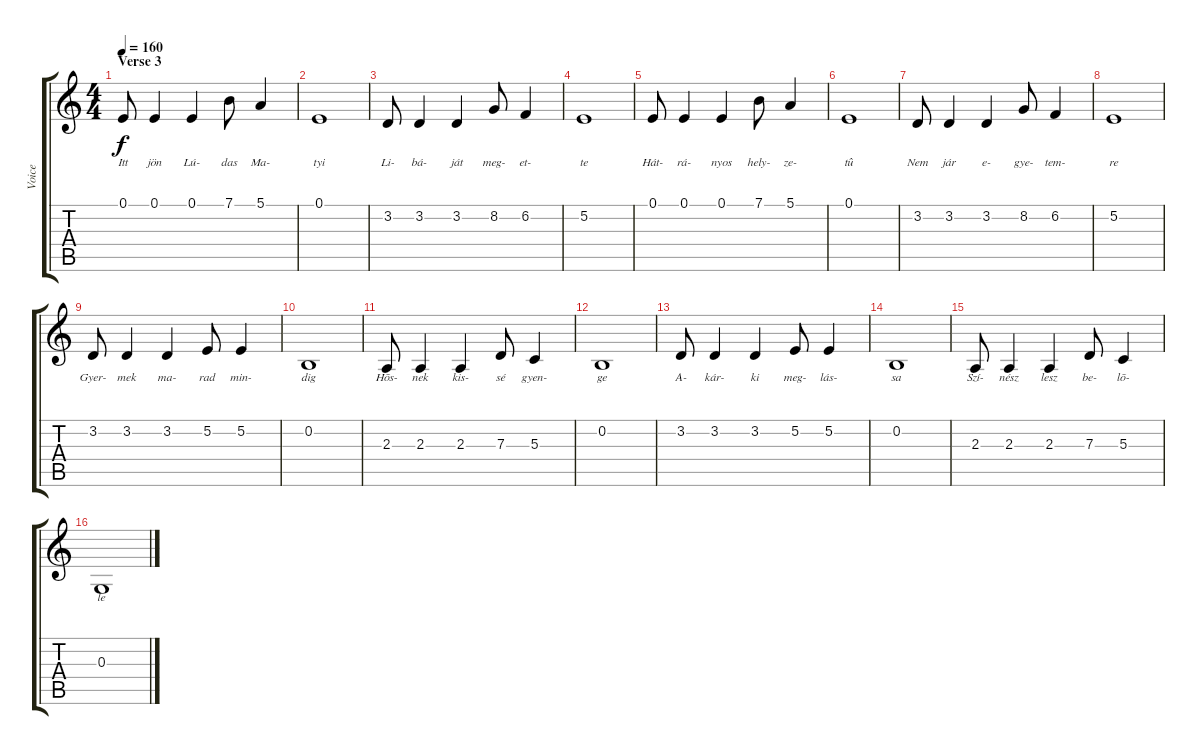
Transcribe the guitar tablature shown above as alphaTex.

\track ("Voice" "Voice") {instrument cello}
\staff {score tabs}
\tuning (E4 B3 G3 D3 A2 E2) {hide}
\ts (4 4)
\section ("" "Verse 3")
\tempo 160
\clef g2
\ks c
0.1.8{lyrics (0 "Itt") lyrics (1 "") lyrics (2 "") lyrics (3 "") lyrics (4 "") dy f} 0.1.4{lyrics (0 "jön") lyrics (1 "") lyrics (2 "") lyrics (3 "") lyrics (4 "")} 0.1.4{lyrics (0 "Lú-") lyrics (1 "") lyrics (2 "") lyrics (3 "") lyrics (4 "")} 7.1.8{lyrics (0 "das") lyrics (1 "") lyrics (2 "") lyrics (3 "") lyrics (4 "")} 5.1.4{lyrics (0 "Ma-") lyrics (1 "") lyrics (2 "") lyrics (3 "") lyrics (4 "")} |
0.1.1{lyrics (0 "tyi") lyrics (1 "") lyrics (2 "") lyrics (3 "") lyrics (4 "")} |
3.2.8{lyrics (0 "Li-") lyrics (1 "") lyrics (2 "") lyrics (3 "") lyrics (4 "")} 3.2.4{lyrics (0 "bá-") lyrics (1 "") lyrics (2 "") lyrics (3 "") lyrics (4 "")} 3.2.4{lyrics (0 "ját") lyrics (1 "") lyrics (2 "") lyrics (3 "") lyrics (4 "")} 8.2.8{lyrics (0 "meg-") lyrics (1 "") lyrics (2 "") lyrics (3 "") lyrics (4 "")} 6.2.4{lyrics (0 "et-") lyrics (1 "") lyrics (2 "") lyrics (3 "") lyrics (4 "")} |
5.2.1{lyrics (0 "te") lyrics (1 "") lyrics (2 "") lyrics (3 "") lyrics (4 "")} |
0.1.8{lyrics (0 "Hát-") lyrics (1 "") lyrics (2 "") lyrics (3 "") lyrics (4 "")} 0.1.4{lyrics (0 "rá-") lyrics (1 "") lyrics (2 "") lyrics (3 "") lyrics (4 "")} 0.1.4{lyrics (0 "nyos") lyrics (1 "") lyrics (2 "") lyrics (3 "") lyrics (4 "")} 7.1.8{lyrics (0 "hely-") lyrics (1 "") lyrics (2 "") lyrics (3 "") lyrics (4 "")} 5.1.4{lyrics (0 "ze-") lyrics (1 "") lyrics (2 "") lyrics (3 "") lyrics (4 "")} |
0.1.1{lyrics (0 "tû") lyrics (1 "") lyrics (2 "") lyrics (3 "") lyrics (4 "")} |
3.2.8{lyrics (0 "Nem") lyrics (1 "") lyrics (2 "") lyrics (3 "") lyrics (4 "")} 3.2.4{lyrics (0 "jár") lyrics (1 "") lyrics (2 "") lyrics (3 "") lyrics (4 "")} 3.2.4{lyrics (0 "e-") lyrics (1 "") lyrics (2 "") lyrics (3 "") lyrics (4 "")} 8.2.8{lyrics (0 "gye-") lyrics (1 "") lyrics (2 "") lyrics (3 "") lyrics (4 "")} 6.2.4{lyrics (0 "tem-") lyrics (1 "") lyrics (2 "") lyrics (3 "") lyrics (4 "")} |
5.2.1{lyrics (0 "re") lyrics (1 "") lyrics (2 "") lyrics (3 "") lyrics (4 "")} |
3.2.8{lyrics (0 "Gyer-") lyrics (1 "") lyrics (2 "") lyrics (3 "") lyrics (4 "")} 3.2.4{lyrics (0 "mek") lyrics (1 "") lyrics (2 "") lyrics (3 "") lyrics (4 "")} 3.2.4{lyrics (0 "ma-") lyrics (1 "") lyrics (2 "") lyrics (3 "") lyrics (4 "")} 5.2.8{lyrics (0 "rad") lyrics (1 "") lyrics (2 "") lyrics (3 "") lyrics (4 "")} 5.2.4{lyrics (0 "min-") lyrics (1 "") lyrics (2 "") lyrics (3 "") lyrics (4 "")} |
0.2.1{lyrics (0 "dig") lyrics (1 "") lyrics (2 "") lyrics (3 "") lyrics (4 "")} |
2.3.8{lyrics (0 "Hõs-") lyrics (1 "") lyrics (2 "") lyrics (3 "") lyrics (4 "")} 2.3.4{lyrics (0 "nek") lyrics (1 "") lyrics (2 "") lyrics (3 "") lyrics (4 "")} 2.3.4{lyrics (0 "kis-") lyrics (1 "") lyrics (2 "") lyrics (3 "") lyrics (4 "")} 7.3.8{lyrics (0 "sé") lyrics (1 "") lyrics (2 "") lyrics (3 "") lyrics (4 "")} 5.3.4{lyrics (0 "gyen-") lyrics (1 "") lyrics (2 "") lyrics (3 "") lyrics (4 "")} |
0.2.1{lyrics (0 "ge") lyrics (1 "") lyrics (2 "") lyrics (3 "") lyrics (4 "")} |
3.2.8{lyrics (0 "A-") lyrics (1 "") lyrics (2 "") lyrics (3 "") lyrics (4 "")} 3.2.4{lyrics (0 "kár-") lyrics (1 "") lyrics (2 "") lyrics (3 "") lyrics (4 "")} 3.2.4{lyrics (0 "ki") lyrics (1 "") lyrics (2 "") lyrics (3 "") lyrics (4 "")} 5.2.8{lyrics (0 "meg-") lyrics (1 "") lyrics (2 "") lyrics (3 "") lyrics (4 "")} 5.2.4{lyrics (0 "lás-") lyrics (1 "") lyrics (2 "") lyrics (3 "") lyrics (4 "")} |
0.2.1{lyrics (0 "sa") lyrics (1 "") lyrics (2 "") lyrics (3 "") lyrics (4 "")} |
2.3.8{lyrics (0 "Szí-") lyrics (1 "") lyrics (2 "") lyrics (3 "") lyrics (4 "")} 2.3.4{lyrics (0 "nész") lyrics (1 "") lyrics (2 "") lyrics (3 "") lyrics (4 "")} 2.3.4{lyrics (0 "lesz") lyrics (1 "") lyrics (2 "") lyrics (3 "") lyrics (4 "")} 7.3.8{lyrics (0 "be-") lyrics (1 "") lyrics (2 "") lyrics (3 "") lyrics (4 "")} 5.3.4{lyrics (0 "lõ-") lyrics (1 "") lyrics (2 "") lyrics (3 "") lyrics (4 "")} |
0.3.1{lyrics (0 "le") lyrics (1 "") lyrics (2 "") lyrics (3 "") lyrics (4 "")}
